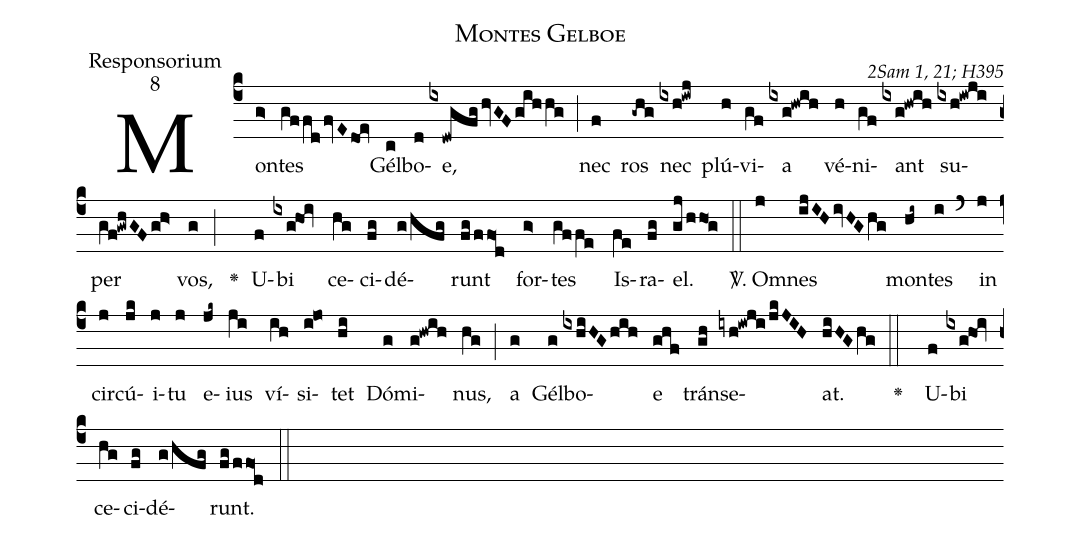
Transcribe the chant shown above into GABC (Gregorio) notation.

name:Montes Gelboe;
office-part:Responsorium;
mode:8;
commentary:2Sam 1, 21; H395;
%%
(c4)Mon(g>)tes(gf/fdfvEdoe) Gél(c)bo(d)e,(ixdwgfghvGFgih/hg) (;)
nec(f) ros(-ghg) nec(ixh!iwj) plú(h)vi(gf)a(ixg!hwih)
vé(h)ni(gf)ant(ixg!hwih) su(ixh!iwji)per(gf!gwhGFgh>) vos,(g) (;)

<v>\greheightstar</v>()
U(f)bi(ixg!hoi) ce(hg)ci(fg)dé(g/hfg)runt(fg/ffo1d)
for(g>)tes(gf/fe) Is(fe)ra(fg)el.(gj/hho1g) (::)

<sp>V/</sp>.
Om(j)nes(ijIHivHGhg) mon(hi~)tes(i) (`) in(j) cir(j)cú(jk)i(j)tu(j) e(jk~)ius(ji) ví(ih)si(i!jo)tet(hi) Dó(g)mi(g!hwih)nus,(hg) (;) a(g) Gél(g)bo(ixhiHGhih)e(ghf) trán(gh)se(iyh!iwji/jkJIH)at.(hiHGhg) (::)

<v>\greheightstar</v>() U(f)bi(ixg!hoi) ce(hg)ci(fg)dé(g/hfg)runt.(fg/ffo1d) (::)
